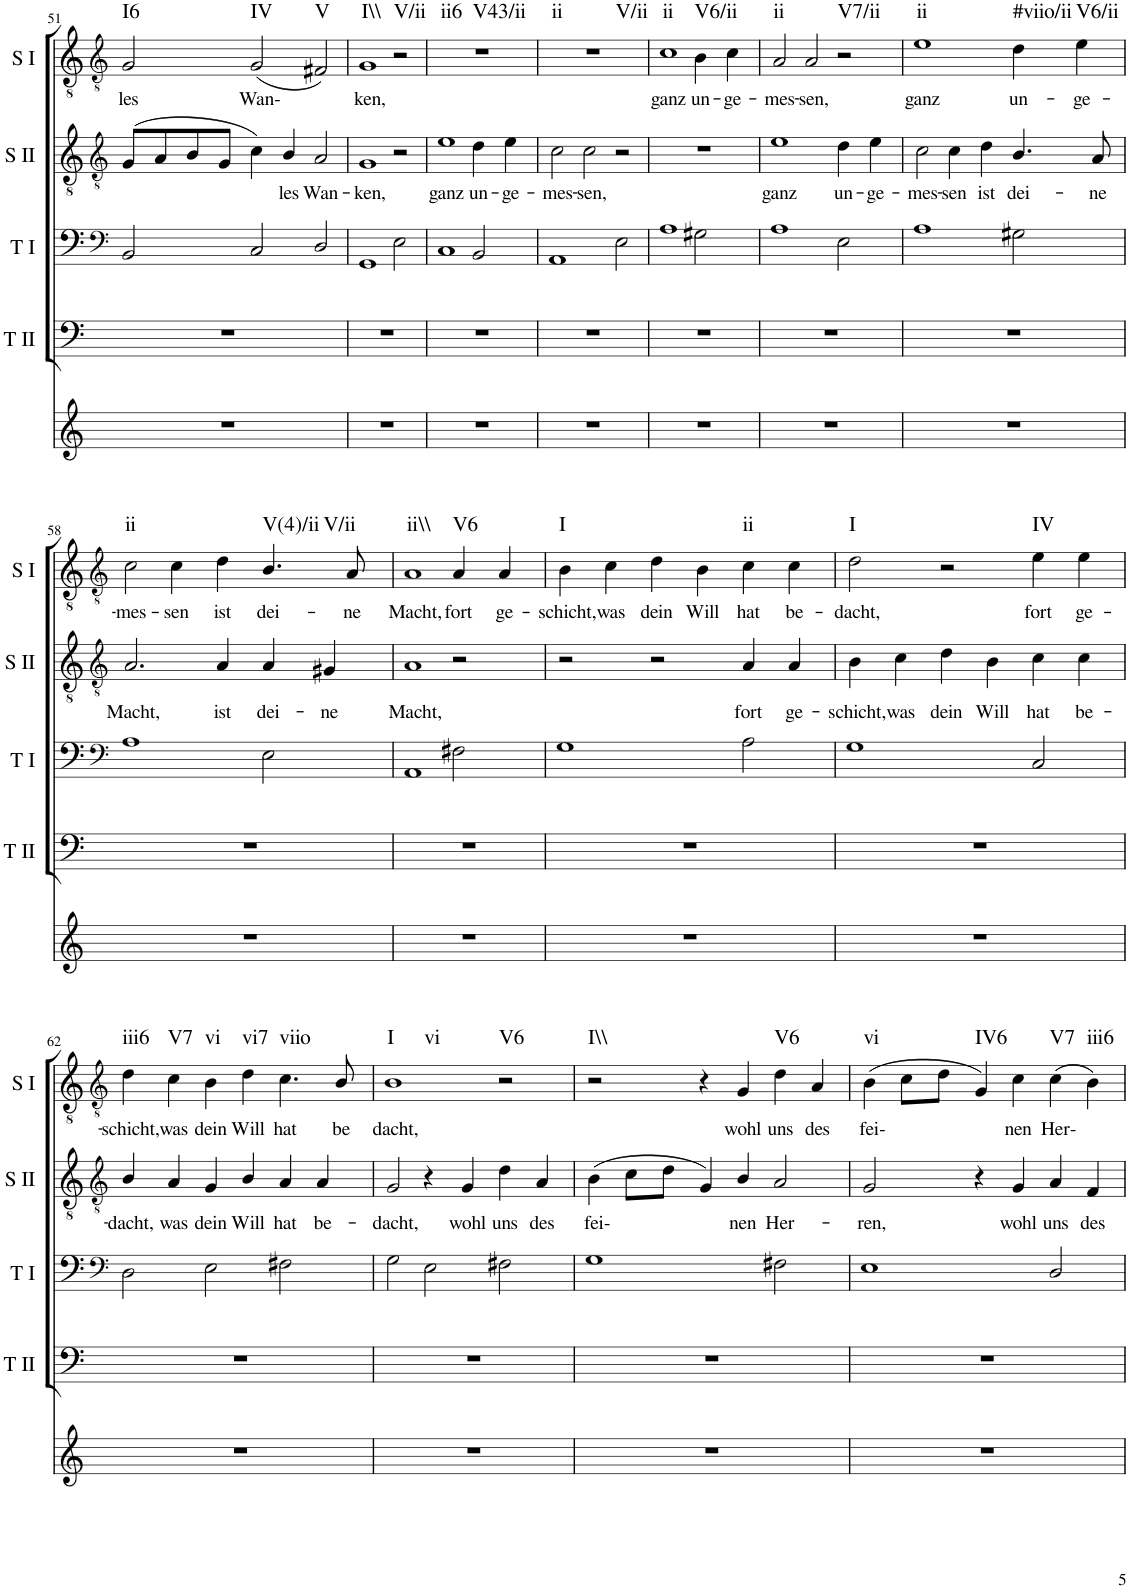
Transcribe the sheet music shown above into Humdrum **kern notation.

**kern	**kern	**kern	**kern	**text	**kern	**text	**harte
*part5	*part4	*part3	*part2	*part2	*part1	*part1	*part1
*staff5	*staff4	*staff3	*staff2	*staff2	*staff1	*staff1	*
*I"Continuo	*I"Tenor II	*I"Tenor I	*I"Soprano II	*	*I"Soprano I	*	*
*	*I'T II	*I'T I	*I'S II	*	*I'S I	*	*
!!LO:PB:g=z
*clefG2	*clefF4	*clefF4	*clefGv2	*	*clefGv2	*	*
*k[]	*k[]	*k[]	*k[]	*	*k[]	*	*
*	*	*	*M3/2	*	*M3/2	*	*
=51	=51	=51	=51	=51	=51	=51	=51
!	!	!	!	!	!	!LO:LY:b	!LO:H:kt=I6
1r	1r	2BB/	(8G/L	.	2G/	les	N
.	.	.	8A/	.	.	.	.
.	.	.	8B/	.	.	.	.
.	.	.	8G/J	.	.	.	.
!	!	!	!	!	!	!LO:LY:b	!LO:H:kt=IV
.	.	2C/	4c\)	.	(2G/	Wan-	N
!	!	!	!	!LO:LY:b	!	!	!
.	.	.	4B/	les	.	.	.
!	!	!	!	!LO:LY:b	!	!	!LO:H:kt=V
2ryy	2ryy	2D/	2A/	Wan-	2F#X/)	.	N
=52	=52	=52	=52	=52	=52	=52	=52
!	!	!	!	!LO:LY:b	!	!LO:LY:b	!LO:H:kt=I\\
1r	1r	1GG	1G	ken,	1G	ken,	N
!	!	!	!	!	!	!	!LO:H:kt=V/ii
2ryy	2ryy	2E\	2r	.	2r	.	N
=53	=53	=53	=53	=53	=53	=53	=53
!	!	!	!	!LO:LY:b	!	!	!LO:H:n=1:kt=ii6
!	!	!	!	!	!	!	!LO:H:n=2:kt=V43/ii
1r	1r	1C	1e	ganz	1.r	.	N N
!	!	!	!	!LO:LY:b	!	!	!
2ryy	2ryy	2BB/	4d\	un-	.	.	.
!	!	!	!	!LO:LY:b	!	!	!
.	.	.	4e\	ge-	.	.	.
=54	=54	=54	=54	=54	=54	=54	=54
!	!	!	!	!LO:LY:b	!	!	!LO:H:n=1:kt=ii
!	!	!	!	!	!	!	!LO:H:n=2:kt=V/ii
1r	1r	1AA	2c\	mes-	1.r	.	N N
!	!	!	!	!LO:LY:b	!	!	!
.	.	.	2c\	sen,	.	.	.
2ryy	2ryy	2E\	2r	.	.	.	.
=55	=55	=55	=55	=55	=55	=55	=55
!	!	!	!	!	!	!LO:LY:b	!LO:H:kt=ii
1r	1r	1A	1.r	.	1c	ganz	N
!	!	!	!	!	!	!LO:LY:b	!LO:H:kt=V6/ii
2ryy	2ryy	2G#X\	.	.	4B\	un-	N
!	!	!	!	!	!	!LO:LY:b	!
.	.	.	.	.	4c\	ge-	.
=56	=56	=56	=56	=56	=56	=56	=56
!	!	!	!	!LO:LY:b	!	!LO:LY:b	!LO:H:kt=ii
1r	1r	1A	1e	ganz	2A/	mes-	N
!	!	!	!	!	!	!LO:LY:b	!
.	.	.	.	.	2A/	sen,	.
!	!	!	!	!LO:LY:b	!	!	!LO:H:kt=V7/ii
2ryy	2ryy	2E\	4d\	un-	2r	.	N
!	!	!	!	!LO:LY:b	!	!	!
.	.	.	4e\	ge-	.	.	.
=57	=57	=57	=57	=57	=57	=57	=57
!	!	!	!	!LO:LY:b	!	!LO:LY:b	!LO:H:kt=ii
1r	1r	1A	2c\	mes-	1e	ganz	N
!	!	!	!	!LO:LY:b	!	!	!
.	.	.	4c\	sen	.	.	.
!	!	!	!	!LO:LY:b	!	!	!
.	.	.	4d\	ist	.	.	.
!	!	!	!	!LO:LY:b	!	!LO:LY:b	!LO:H:kt=#viio/ii
2ryy	2ryy	2G#X\	4.B/	dei-	4d\	un-	N
!	!	!	!	!	!	!LO:LY:b	!LO:H:kt=V6/ii
.	.	.	.	.	4e\	ge-	N
!	!	!	!	!LO:LY:b	!	!	!
.	.	.	8A/	ne	.	.	.
!!LO:LB:g=z
=58	=58	=58	=58	=58	=58	=58	=58
*	*	*clefF4	*clefGv2	*	*clefGv2	*	*
!	!	!	!	!LO:LY:b	!	!LO:LY:b	!LO:H:kt=ii
1r	1r	1A	2.A/	Macht,	2c\	mes-	N
!	!	!	!	!	!	!LO:LY:b	!
.	.	.	.	.	4c\	sen	.
!	!	!	!	!LO:LY:b	!	!LO:LY:b	!
.	.	.	4A/	ist	4d\	ist	.
!	!	!	!	!LO:LY:b	!	!LO:LY:b	!LO:H:n=1:kt=V(4)/ii
!	!	!	!	!	!	!	!LO:H:n=2:kt=V/ii
2ryy	2ryy	2E\	4A/	dei-	4.B/	dei-	N N
!	!	!	!	!LO:LY:b	!	!	!
.	.	.	4G#X/	ne	.	.	.
!	!	!	!	!	!	!LO:LY:b	!
.	.	.	.	.	8A/	ne	.
=59	=59	=59	=59	=59	=59	=59	=59
!	!	!	!	!LO:LY:b	!	!LO:LY:b	!LO:H:kt=ii\\
1r	1r	1AA	1A	Macht,	1A	Macht,	N
!	!	!	!	!	!	!LO:LY:b	!LO:H:kt=V6
2ryy	2ryy	2F#X\	2r	.	4A/	fort	N
!	!	!	!	!	!	!LO:LY:b	!
.	.	.	.	.	4A/	ge-	.
=60	=60	=60	=60	=60	=60	=60	=60
!	!	!	!	!	!	!LO:LY:b	!LO:H:kt=I
1r	1r	1G	2r	.	4B\	schicht,	N
!	!	!	!	!	!	!LO:LY:b	!
.	.	.	.	.	4c\	was	.
!	!	!	!	!	!	!LO:LY:b	!
.	.	.	2r	.	4d\	dein	.
!	!	!	!	!	!	!LO:LY:b	!
.	.	.	.	.	4B\	Will	.
!	!	!	!	!LO:LY:b	!	!LO:LY:b	!LO:H:kt=ii
2ryy	2ryy	2A\	4A/	fort	4c\	hat	N
!	!	!	!	!LO:LY:b	!	!LO:LY:b	!
.	.	.	4A/	ge-	4c\	be-	.
=61	=61	=61	=61	=61	=61	=61	=61
!	!	!	!	!LO:LY:b	!	!LO:LY:b	!LO:H:kt=I
1r	1r	1G	4B\	schicht,	2d\	dacht,	N
!	!	!	!	!LO:LY:b	!	!	!
.	.	.	4c\	was	.	.	.
!	!	!	!	!LO:LY:b	!	!	!
.	.	.	4d\	dein	2r	.	.
!	!	!	!	!LO:LY:b	!	!	!
.	.	.	4B\	Will	.	.	.
!	!	!	!	!LO:LY:b	!	!LO:LY:b	!LO:H:kt=IV
2ryy	2ryy	2C/	4c\	hat	4e\	fort	N
!	!	!	!	!LO:LY:b	!	!LO:LY:b	!
.	.	.	4c\	be-	4e\	ge-	.
!!LO:LB:g=z
=62	=62	=62	=62	=62	=62	=62	=62
*	*	*clefF4	*clefGv2	*	*clefGv2	*	*
!	!	!	!	!LO:LY:b	!	!LO:LY:b	!LO:H:kt=iii6
1r	1r	2D\	4B/	dacht,	4d\	schicht,	N
!	!	!	!	!LO:LY:b	!	!LO:LY:b	!LO:H:kt=V7
.	.	.	4A/	was	4c\	was	N
!	!	!	!	!LO:LY:b	!	!LO:LY:b	!LO:H:kt=vi
.	.	2E\	4G/	dein	4B\	dein	N
!	!	!	!	!LO:LY:b	!	!LO:LY:b	!LO:H:kt=vi7
.	.	.	4B/	Will	4d\	Will	N
!	!	!	!	!LO:LY:b	!	!LO:LY:b	!LO:H:kt=viio
2ryy	2ryy	2F#X\	4A/	hat	4.c\	hat	N
!	!	!	!	!LO:LY:b	!	!	!
.	.	.	4A/	be-	.	.	.
!	!	!	!	!	!	!LO:LY:b	!
.	.	.	.	.	8B/	be	.
=63	=63	=63	=63	=63	=63	=63	=63
!	!	!	!	!LO:LY:b	!	!LO:LY:b	!LO:H:n=1:kt=I
!	!	!	!	!	!	!	!LO:H:n=2:kt=vi
1r	1r	2G\	2G/	dacht,	1B	dacht,	N N
.	.	2E\	4r	.	.	.	.
!	!	!	!	!LO:LY:b	!	!	!
.	.	.	4G/	wohl	.	.	.
!	!	!	!	!LO:LY:b	!	!	!LO:H:kt=V6
2ryy	2ryy	2F#X\	4d\	uns	2r	.	N
!	!	!	!	!LO:LY:b	!	!	!
.	.	.	4A/	des	.	.	.
=64	=64	=64	=64	=64	=64	=64	=64
!	!	!	!	!LO:LY:b	!	!	!LO:H:kt=I\\
1r	1r	1G	(4B\	fei-	2r	.	N
.	.	.	8c\L	.	.	.	.
.	.	.	8d\J	.	.	.	.
.	.	.	4G/)	.	4r	.	.
!	!	!	!	!LO:LY:b	!	!LO:LY:b	!
.	.	.	4B/	nen	4G/	wohl	.
!	!	!	!	!LO:LY:b	!	!LO:LY:b	!LO:H:kt=V6
2ryy	2ryy	2F#X\	2A/	Her-	4d\	uns	N
!	!	!	!	!	!	!LO:LY:b	!
.	.	.	.	.	4A/	des	.
=65	=65	=65	=65	=65	=65	=65	=65
!	!	!	!	!LO:LY:b	!	!LO:LY:b	!LO:H:kt=vi
1r	1r	1E	2G/	ren,	(4B\	fei-	N
.	.	.	.	.	8c\L	.	.
.	.	.	.	.	8d\J	.	.
!	!	!	!	!	!	!	!LO:H:kt=IV6
.	.	.	4r	.	4G/)	.	N
!	!	!	!	!LO:LY:b	!	!LO:LY:b	!
.	.	.	4G/	wohl	4c\	nen	.
!	!	!	!	!LO:LY:b	!	!LO:LY:b	!LO:H:kt=V7
2ryy	2ryy	2D/	4A/	uns	(4c\	Her-	N
!	!	!	!	!LO:LY:b	!	!	!LO:H:kt=iii6
.	.	.	4F/	des	4B\)	.	N
=	=	=	=	=	=	=	=
*-	*-	*-	*-	*-	*-	*-	*-
